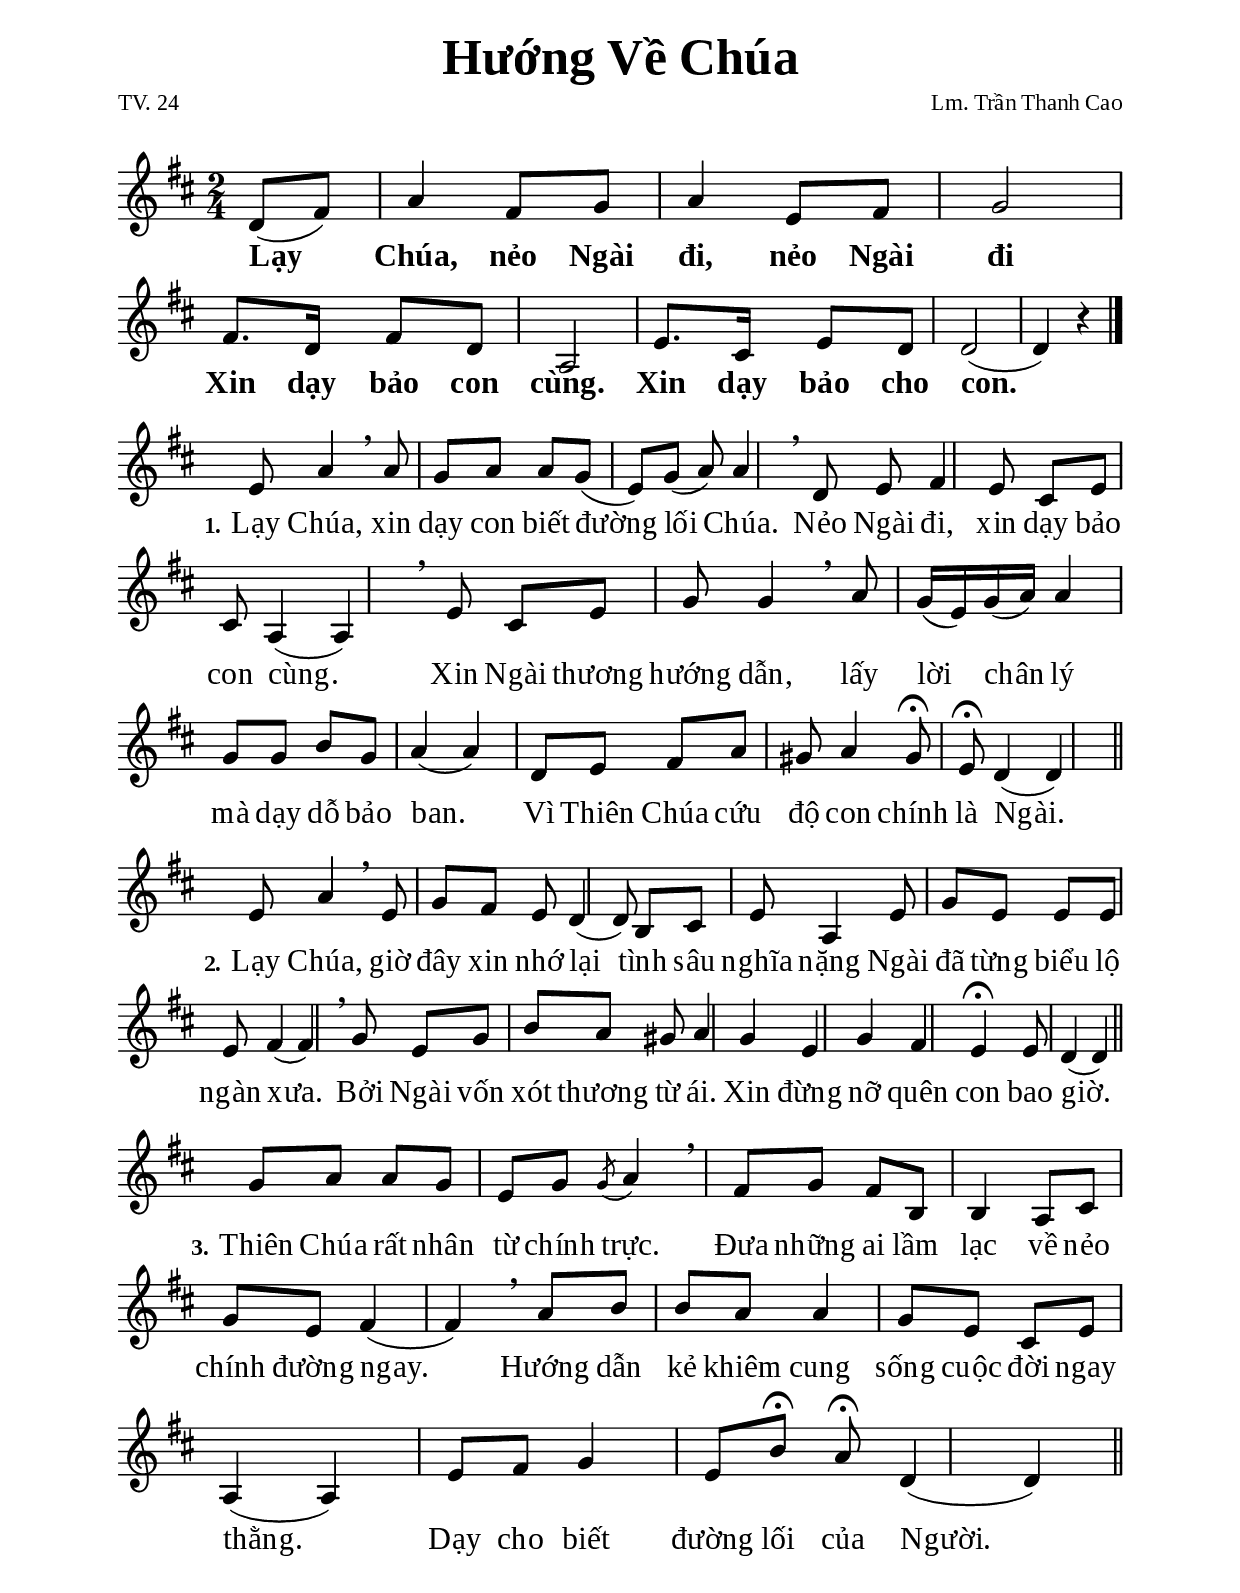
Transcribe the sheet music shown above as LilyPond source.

% Cài đặt chung
\version "2.20.0"
\include "english.ly"

\header {
  title = \markup { \fontsize #3 "Hướng Về Chúa" }
  poet = "TV. 24"
  composer = "Lm. Trần Thanh Cao"
  arranger = " "
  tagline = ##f
}

\paper {
  #(set-paper-size "a4")
  top-margin = 10\mm
  bottom-margin = 10\mm
  left-margin = 20\mm
  right-margin = 20\mm
  indent = #0
  #(define fonts
    (make-pango-font-tree
      "Liberation Serif"
      "Liberation Serif"
      "Liberation Serif"
      (/ 20 20)))
  page-count = #1
}

% Nhạc điệp khúc
nhacDiepKhuc = \relative c' {
  \partial 4 d8 (fs) |
  a4 fs8 g |
  a4 e8 fs |
  g2 |
  fs8. d16 fs8 d |
  a2 |
  e'8. cs16 e8 d |
  d2 ( |
  d4) r \bar "|."
}

% Nhạc phiên khúc
nhacPhienKhucMot = \relative c' {
  e8 a4 \breathe
  a8 g a a g (e) g (a) a4 \breathe
  d,8 e fs4 e8 cs e cs a4 (a) \breathe
  e'8 cs e g g4 \breathe
  a8 g16 (e) g (a) a4 g8 g b g a4 (a)
  d,8 e fs a gs a4 gs8 \fermata e \fermata d4 (d) \bar "||"
}

nhacPhienKhucHai = \relative c' {
  e8 a4 \breathe
  e8 g fs e d4 (d8) b cs e a,4
  e'8 g e e e e fs4 (fs) \breathe
  g8 e g b a gs a4
  g e g fs e4 \fermata e8 d4 (d) \bar "||"
}

nhacPhienKhucBa = \relative c'' {
  g8 a a g e g \acciaccatura g8 a4 \breathe
  fs8 g fs b, b4 a8 cs g' e fs4 (fs) \breathe
  a8 b b a a4 g8 e cs e a,4 (a)
  e'8 fs g4 e8 b' \fermata a \fermata d,4 (d) \bar "||"
}

% Lời điệp khúc
loiDiepKhuc = \lyricmode {
  Lạy Chúa, nẻo Ngài đi, nẻo Ngài đi
  Xin dạy bảo con cùng.
  Xin dạy bảo cho con.
}

% Lời phiên khúc
loiPhienKhucMot = \lyricmode {
  \set stanza = #"1."
  Lạy Chúa, xin dạy con biết đường lối Chúa.
  Nẻo Ngài đi, xin dạy bảo con cùng.
  Xin Ngài thương hướng dẫn,
  lấy lời chân lý mà dạy dỗ bảo ban.
  Vì Thiên Chúa cứu độ con chính là Ngài.
}

loiPhienKhucHai = \lyricmode {
  \set stanza = #"2."
  Lạy Chúa, giờ đây xin nhớ lại tình sâu nghĩa nặng
  Ngài đã từng biểu lộ ngàn xưa.
  Bởi Ngài vốn xót thương từ ái.
  Xin đừng nỡ quên con bao giờ.
}

loiPhienKhucBa = \lyricmode {
  \set stanza = #"3."
  Thiên Chúa rất nhân từ chính trực.
  Đưa những ai lầm lạc về nẻo chính đường ngay.
  Hướng dẫn kẻ khiêm cung sống cuộc đời ngay thằng.
  Dạy cho biết đường lối của Người.
}


% Dàn trang
\score {
  \new ChoirStaff <<
    \new Staff = diepKhuc \with {
        \consists "Merge_rests_engraver"
        \magnifyStaff #(magstep +1)
      }
      <<
      \new Voice = beSop {
        \key d \major \time 2/4 \nhacDiepKhuc
      }
    >>
    \new Lyrics \lyricsto beSop \loiDiepKhuc
  >>
  \layout {
    \override Lyrics.LyricText.font-series = #'bold
    \override Lyrics.LyricText.font-size = #+3
    \override Lyrics.LyricSpace.minimum-distance = #3.0
    \override Score.BarNumber.break-visibility = ##(#f #f #f)
    \override Score.SpacingSpanner.uniform-stretching = ##t
  }
}

\score {
  \new ChoirStaff <<
    \new Staff = phienKhuc \with {
        \magnifyStaff #(magstep +1)
      }
      <<
      \new Voice = beSop {
        \key d \major \time 2/4 \nhacPhienKhucMot
      }
    >>
    \new Lyrics \lyricsto beSop \loiPhienKhucMot
  >>
  \layout {
    \override Staff.TimeSignature.transparent = ##t
    \override Lyrics.LyricText.font-size = #+3
    \override Lyrics.LyricSpace.minimum-distance = #0.5
    \override Score.BarNumber.break-visibility = ##(#f #f #f)
    \override Score.SpacingSpanner.uniform-stretching = ##t
    \set Score.barAlways = ##t
    \set Score.defaultBarType = ""
  } 
}

\score {
  \new ChoirStaff <<
    \new Staff = phienKhuc \with {
        \magnifyStaff #(magstep +1)
      }
      <<
      \new Voice = beSop {
        \key d \major \time 2/4 \nhacPhienKhucHai
      }
    >>
    \new Lyrics \lyricsto beSop \loiPhienKhucHai
  >>
  \layout {
    \override Staff.TimeSignature.transparent = ##t
    \override Lyrics.LyricText.font-size = #+3
    \override Lyrics.LyricSpace.minimum-distance = #0.5
    \override Score.BarNumber.break-visibility = ##(#f #f #f)
    \override Score.SpacingSpanner.uniform-stretching = ##t
    \set Score.barAlways = ##t
    \set Score.defaultBarType = ""
  } 
}

\score {
  \new ChoirStaff <<
    \new Staff = phienKhuc \with {
        \magnifyStaff #(magstep +1)
      }
      <<
      \new Voice = beSop {
        \key d \major \time 2/4 \nhacPhienKhucBa
      }
    >>
    \new Lyrics \lyricsto beSop \loiPhienKhucBa
  >>
  \layout {
    \override Staff.TimeSignature.transparent = ##t
    \override Lyrics.LyricText.font-size = #+3
    \override Lyrics.LyricSpace.minimum-distance = #0.5
    \override Score.BarNumber.break-visibility = ##(#f #f #f)
    \override Score.SpacingSpanner.uniform-stretching = ##t
    \set Score.barAlways = ##t
    \set Score.defaultBarType = ""
  } 
}
